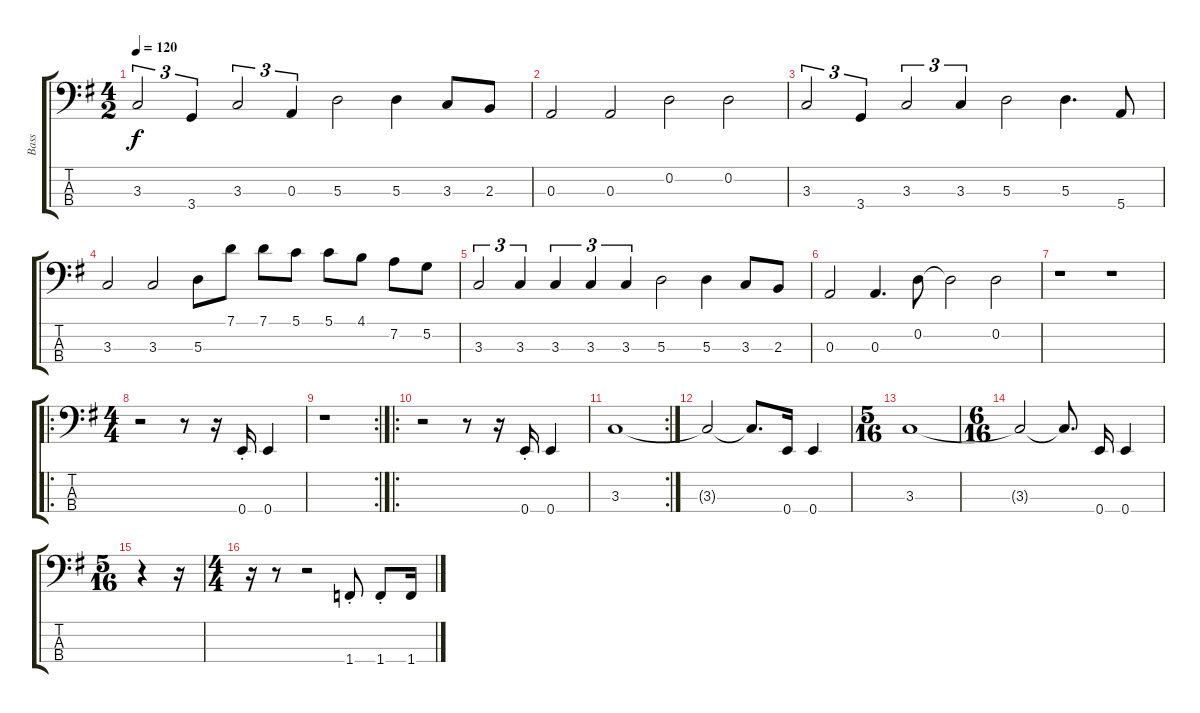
\track ("Bass" "Bass") {instrument electricbassfinger}
\staff {score tabs}
\tuning (G2 D2 A1 E1) {hide}
\ts (4 2)
\tempo 120
\clef f4
\ks g
3.3.2{tu (3 2) dy f} 3.4.4{tu (3 2)} 3.3.2{tu (3 2)} 0.3.4{tu (3 2)} 5.3.2 5.3.4 3.3.8 2.3.8 |
0.3.2 0.3.2 0.2.2 0.2.2 |
3.3.2{tu (3 2)} 3.4.4{tu (3 2)} 3.3.2{tu (3 2)} 3.3.4{tu (3 2)} 5.3.2 5.3.4{d} 5.4.8 |
3.3.2 3.3.2 5.3.8 7.1.8 7.1.8 5.1.8 5.1.8 4.1.8 7.2.8 5.2.8 |
3.3.2{tu (3 2)} 3.3.4{tu (3 2)} 3.3.4{tu (3 2)} 3.3.4{tu (3 2)} 3.3.4{tu (3 2)} 5.3.2 5.3.4 3.3.8 2.3.8 |
0.3.2 0.3.4{d} 0.2.8 0.2{t}.2 0.2.2 |
r.1 r.1 |
\ro
\ts (4 4)
r.2 r.8 r.16 0.4{st}.16 0.4.4 |
\rc 2
r.1 |
\ro
r.2 r.8 r.16 0.4{st}.16 0.4.4 |
\rc 2
3.3.1 |
3.3{t}.2 3.3{t}.8{d} 0.4.16 0.4.4 |
\ts (5 16)
3.3.1 |
\ts (6 16)
3.3{t}.2 3.3{t}.8{d} 0.4.16 0.4.4 |
\ts (5 16)
r.4 r.16 |
\ts (4 4)
r.16 r.8 r.2 1.4{st}.8 1.4{st}.8 1.4.16
